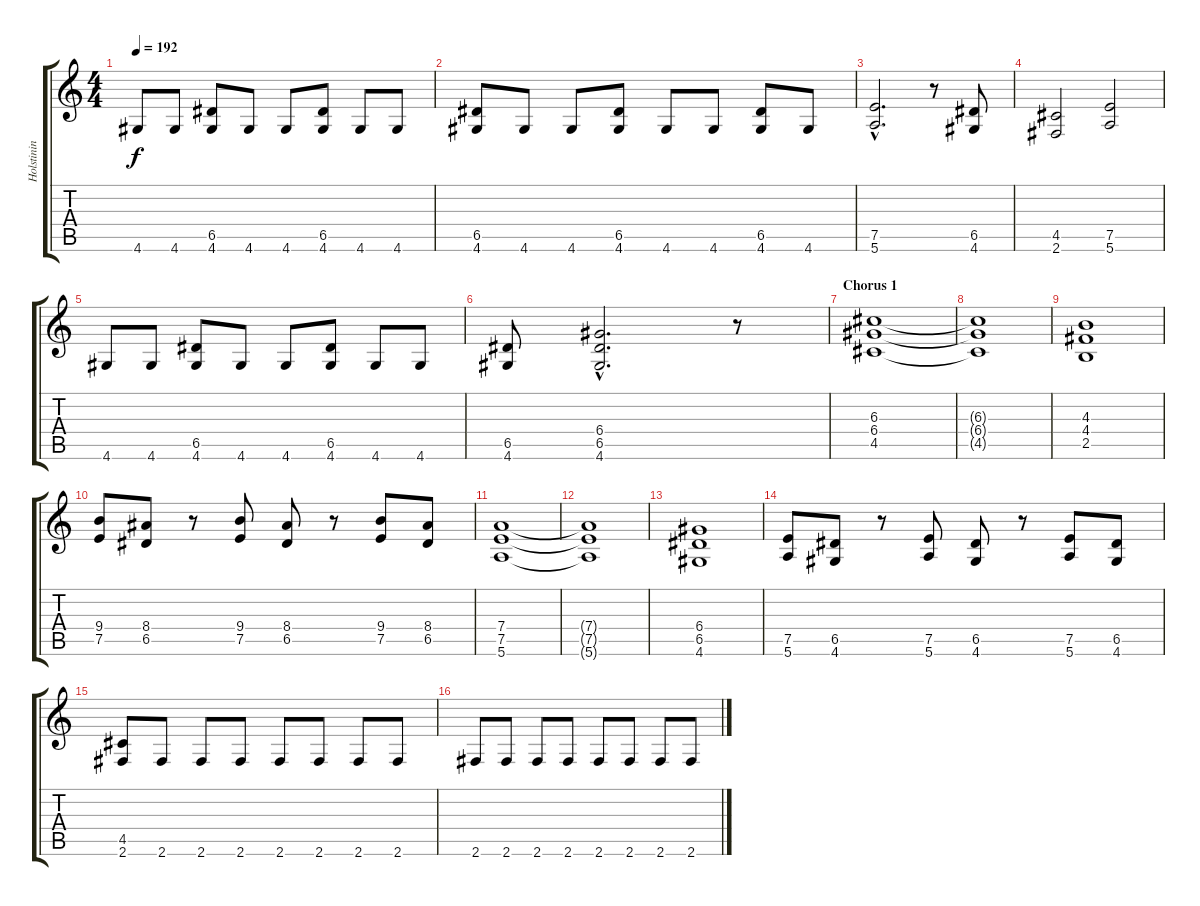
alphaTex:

\track ("Holstinin 2" "Holstinin ") {instrument overdrivenguitar}
\staff {score tabs}
\tuning (E4 B3 G3 D3 A2 E2) {hide}
\ts (4 4)
\tempo 192
\clef g2
\ks c
4.6.8{dy f} 4.6.8 (6.5 4.6).8 4.6.8 4.6.8 (6.5 4.6).8 4.6.8 4.6.8 |
(6.5 4.6).8 4.6.8 4.6.8 (6.5 4.6).8 4.6.8 4.6.8 (6.5 4.6).8 4.6.8 |
(7.5{hac} 5.6{hac}).2{d} r.8 (6.5 4.6).8 |
(4.5 2.6).2 (7.5 5.6).2 |
4.6.8 4.6.8 (6.5 4.6).8 4.6.8 4.6.8 (6.5 4.6).8 4.6.8 4.6.8 |
(6.5 4.6).8 (6.4{hac} 6.5{hac} 4.6{hac}).2{d} r.8 |
\section ("" "Chorus 1")
(6.3 6.4 4.5).1 |
(6.3{t} 6.4{t} 4.5{t}).1 |
(4.3 4.4 2.5).1 |
(9.4 7.5).8 (8.4 6.5).8 r.8 (9.4 7.5).8 (8.4 6.5).8 r.8 (9.4 7.5).8 (8.4 6.5).8 |
(7.4 7.5 5.6).1 |
(7.4{t} 7.5{t} 5.6{t}).1 |
(6.4 6.5 4.6).1 |
(7.5 5.6).8 (6.5 4.6).8 r.8 (7.5 5.6).8 (6.5 4.6).8 r.8 (7.5 5.6).8 (6.5 4.6).8 |
(4.5 2.6).8 2.6.8 2.6.8 2.6.8 2.6.8 2.6.8 2.6.8 2.6.8 |
2.6.8 2.6.8 2.6.8 2.6.8 2.6.8 2.6.8 2.6.8 2.6{ss}.8
